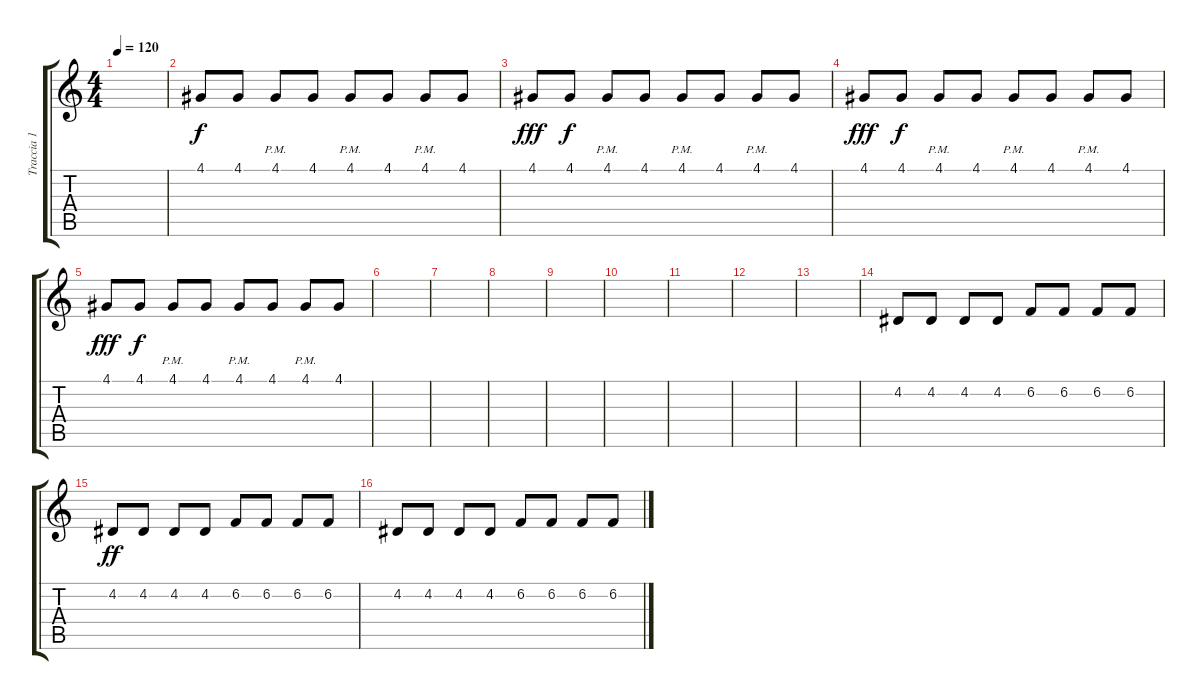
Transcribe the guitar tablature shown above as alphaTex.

\track ("Traccia 1" "Traccia 1") {instrument pad6metallic}
\staff {score tabs}
\tuning (E4 B3 G3 D3 A2 E2) {hide}
\ts (4 4)
\tempo 120
\clef g2
\ks c
|
4.1.8 4.1.8{dy f} 4.1{pm}.8 4.1.8 4.1{pm}.8 4.1.8 4.1{pm}.8 4.1.8 |
4.1.8{dy fff} 4.1.8{dy f} 4.1{pm}.8 4.1.8 4.1{pm}.8 4.1.8 4.1{pm}.8 4.1.8 |
4.1.8{dy fff} 4.1.8{dy f} 4.1{pm}.8 4.1.8 4.1{pm}.8 4.1.8 4.1{pm}.8 4.1.8 |
4.1.8{dy fff} 4.1.8{dy f} 4.1{pm}.8 4.1.8 4.1{pm}.8 4.1.8 4.1{pm}.8 4.1.8 |
|
|
|
|
|
|
|
|
4.2.8 4.2.8 4.2.8 4.2.8 6.2.8 6.2.8 6.2.8 6.2.8 |
4.2.8{dy ff} 4.2.8 4.2.8 4.2.8 6.2.8 6.2.8 6.2.8 6.2.8 |
4.2.8 4.2.8 4.2.8 4.2.8 6.2.8 6.2.8 6.2.8 6.2.8
